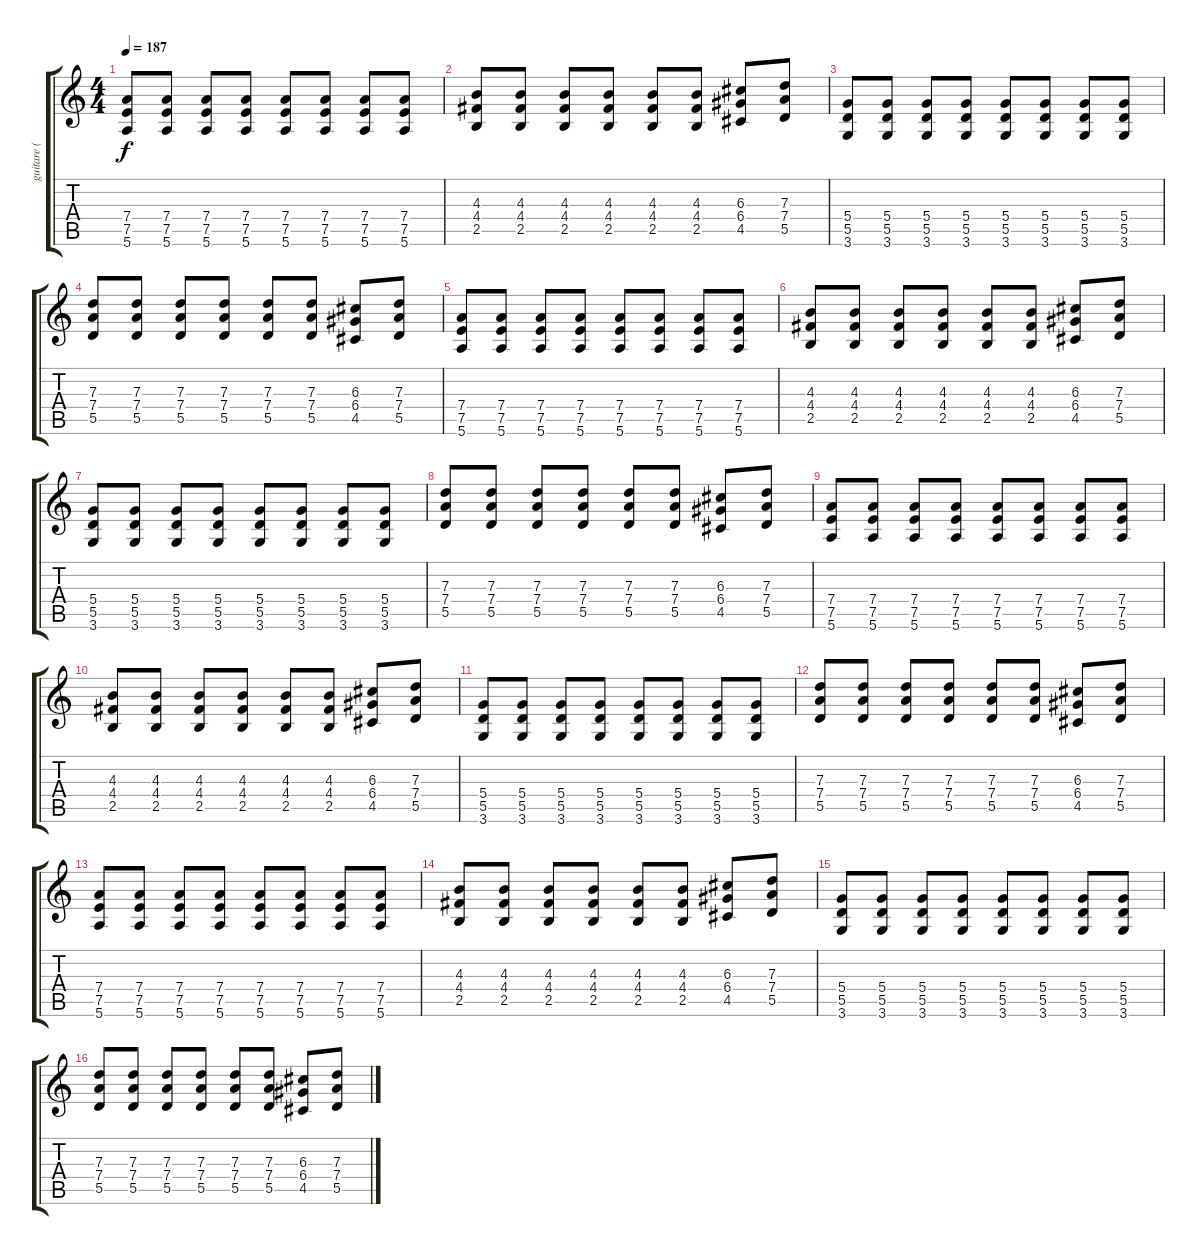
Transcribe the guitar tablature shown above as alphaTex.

\track ("guitare ( 2 slp ) " "guitare ( ") {instrument distortionguitar}
\staff {score tabs}
\tuning (E4 B3 G3 D3 A2 E2) {hide}
\ts (4 4)
\tempo 187
\clef g2
\ks c
(7.4 7.5 5.6).8{dy f} (7.4 7.5 5.6).8 (7.4 7.5 5.6).8 (7.4 7.5 5.6).8 (7.4 7.5 5.6).8 (7.4 7.5 5.6).8 (7.4 7.5 5.6).8 (7.4 7.5 5.6).8 |
(4.3 4.4 2.5).8 (4.3 4.4 2.5).8 (4.3 4.4 2.5).8 (4.3 4.4 2.5).8 (4.3 4.4 2.5).8 (4.3 4.4 2.5).8 (6.3 6.4 4.5).8 (7.3 7.4 5.5).8 |
(5.4 5.5 3.6).8 (5.4 5.5 3.6).8 (5.4 5.5 3.6).8 (5.4 5.5 3.6).8 (5.4 5.5 3.6).8 (5.4 5.5 3.6).8 (5.4 5.5 3.6).8 (5.4 5.5 3.6).8 |
(7.3 7.4 5.5).8 (7.3 7.4 5.5).8 (7.3 7.4 5.5).8 (7.3 7.4 5.5).8 (7.3 7.4 5.5).8 (7.3 7.4 5.5).8 (6.3 6.4 4.5).8 (7.3 7.4 5.5).8 |
(7.4 7.5 5.6).8 (7.4 7.5 5.6).8 (7.4 7.5 5.6).8 (7.4 7.5 5.6).8 (7.4 7.5 5.6).8 (7.4 7.5 5.6).8 (7.4 7.5 5.6).8 (7.4 7.5 5.6).8 |
(4.3 4.4 2.5).8 (4.3 4.4 2.5).8 (4.3 4.4 2.5).8 (4.3 4.4 2.5).8 (4.3 4.4 2.5).8 (4.3 4.4 2.5).8 (6.3 6.4 4.5).8 (7.3 7.4 5.5).8 |
(5.4 5.5 3.6).8 (5.4 5.5 3.6).8 (5.4 5.5 3.6).8 (5.4 5.5 3.6).8 (5.4 5.5 3.6).8 (5.4 5.5 3.6).8 (5.4 5.5 3.6).8 (5.4 5.5 3.6).8 |
(7.3 7.4 5.5).8 (7.3 7.4 5.5).8 (7.3 7.4 5.5).8 (7.3 7.4 5.5).8 (7.3 7.4 5.5).8 (7.3 7.4 5.5).8 (6.3 6.4 4.5).8 (7.3 7.4 5.5).8 |
(7.4 7.5 5.6).8 (7.4 7.5 5.6).8 (7.4 7.5 5.6).8 (7.4 7.5 5.6).8 (7.4 7.5 5.6).8 (7.4 7.5 5.6).8 (7.4 7.5 5.6).8 (7.4 7.5 5.6).8 |
(4.3 4.4 2.5).8 (4.3 4.4 2.5).8 (4.3 4.4 2.5).8 (4.3 4.4 2.5).8 (4.3 4.4 2.5).8 (4.3 4.4 2.5).8 (6.3 6.4 4.5).8 (7.3 7.4 5.5).8 |
(5.4 5.5 3.6).8 (5.4 5.5 3.6).8 (5.4 5.5 3.6).8 (5.4 5.5 3.6).8 (5.4 5.5 3.6).8 (5.4 5.5 3.6).8 (5.4 5.5 3.6).8 (5.4 5.5 3.6).8 |
(7.3 7.4 5.5).8 (7.3 7.4 5.5).8 (7.3 7.4 5.5).8 (7.3 7.4 5.5).8 (7.3 7.4 5.5).8 (7.3 7.4 5.5).8 (6.3 6.4 4.5).8 (7.3 7.4 5.5).8 |
(7.4 7.5 5.6).8 (7.4 7.5 5.6).8 (7.4 7.5 5.6).8 (7.4 7.5 5.6).8 (7.4 7.5 5.6).8 (7.4 7.5 5.6).8 (7.4 7.5 5.6).8 (7.4 7.5 5.6).8 |
(4.3 4.4 2.5).8 (4.3 4.4 2.5).8 (4.3 4.4 2.5).8 (4.3 4.4 2.5).8 (4.3 4.4 2.5).8 (4.3 4.4 2.5).8 (6.3 6.4 4.5).8 (7.3 7.4 5.5).8 |
(5.4 5.5 3.6).8 (5.4 5.5 3.6).8 (5.4 5.5 3.6).8 (5.4 5.5 3.6).8 (5.4 5.5 3.6).8 (5.4 5.5 3.6).8 (5.4 5.5 3.6).8 (5.4 5.5 3.6).8 |
(7.3 7.4 5.5).8 (7.3 7.4 5.5).8 (7.3 7.4 5.5).8 (7.3 7.4 5.5).8 (7.3 7.4 5.5).8 (7.3 7.4 5.5).8 (6.3 6.4 4.5).8 (7.3 7.4 5.5).8
